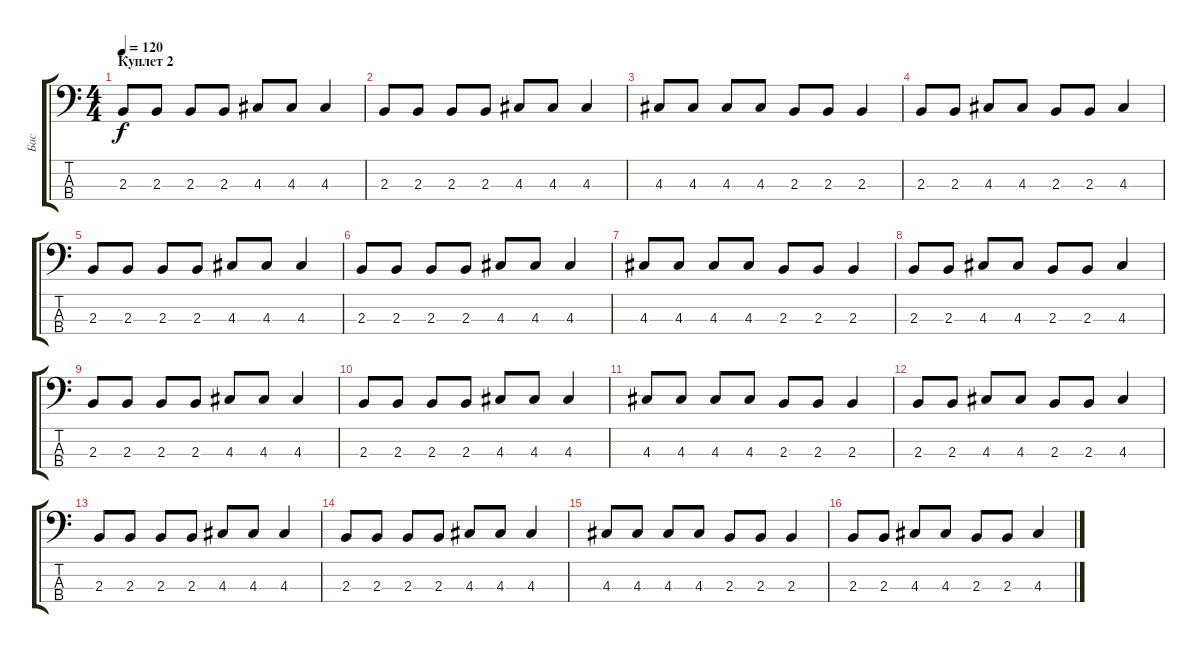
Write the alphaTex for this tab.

\track ("Бас" "Бас") {instrument electricbassfinger}
\staff {score tabs}
\tuning (G2 D2 A1 E1) {hide}
\ts (4 4)
\section ("" "Куплет 2")
\tempo 120
\clef f4
\ks c
2.3.8{dy f} 2.3.8 2.3.8 2.3.8 4.3.8 4.3.8 4.3.4 |
2.3.8 2.3.8 2.3.8 2.3.8 4.3.8 4.3.8 4.3.4 |
4.3.8 4.3.8 4.3.8 4.3.8 2.3.8 2.3.8 2.3.4 |
2.3.8 2.3.8 4.3.8 4.3.8 2.3.8 2.3.8 4.3.4 |
2.3.8 2.3.8 2.3.8 2.3.8 4.3.8 4.3.8 4.3.4 |
2.3.8 2.3.8 2.3.8 2.3.8 4.3.8 4.3.8 4.3.4 |
4.3.8 4.3.8 4.3.8 4.3.8 2.3.8 2.3.8 2.3.4 |
2.3.8 2.3.8 4.3.8 4.3.8 2.3.8 2.3.8 4.3.4 |
2.3.8 2.3.8 2.3.8 2.3.8 4.3.8 4.3.8 4.3.4 |
2.3.8 2.3.8 2.3.8 2.3.8 4.3.8 4.3.8 4.3.4 |
4.3.8 4.3.8 4.3.8 4.3.8 2.3.8 2.3.8 2.3.4 |
2.3.8 2.3.8 4.3.8 4.3.8 2.3.8 2.3.8 4.3.4 |
2.3.8 2.3.8 2.3.8 2.3.8 4.3.8 4.3.8 4.3.4 |
2.3.8 2.3.8 2.3.8 2.3.8 4.3.8 4.3.8 4.3.4 |
4.3.8 4.3.8 4.3.8 4.3.8 2.3.8 2.3.8 2.3.4 |
2.3.8 2.3.8 4.3.8 4.3.8 2.3.8 2.3.8 4.3.4
